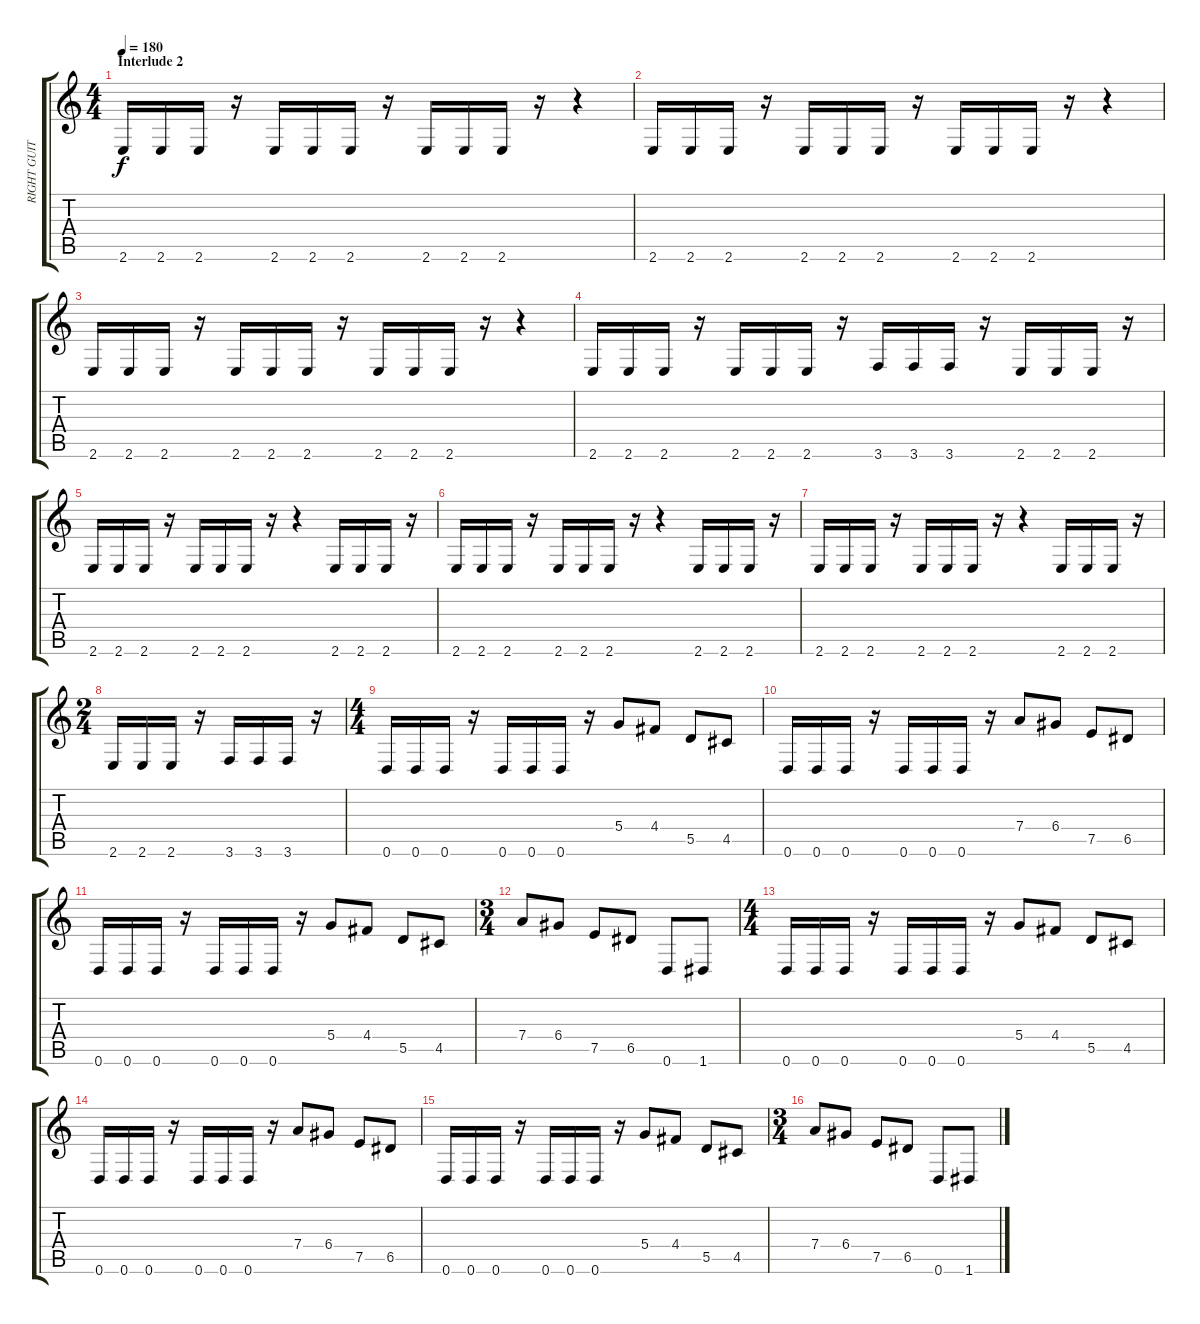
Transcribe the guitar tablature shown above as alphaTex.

\track ("RIGHT GUITAR" "RIGHT GUIT") {instrument distortionguitar}
\staff {score tabs}
\tuning (E4 B3 G3 D3 A2 D2) {hide}
\ts (4 4)
\section ("" "Interlude 2")
\tempo 180
\clef g2
\ks c
2.6.16{dy f} 2.6.16 2.6.16 r.16 2.6.16 2.6.16 2.6.16 r.16 2.6.16 2.6.16 2.6.16 r.16 r.4 |
2.6.16 2.6.16 2.6.16 r.16 2.6.16 2.6.16 2.6.16 r.16 2.6.16 2.6.16 2.6.16 r.16 r.4 |
2.6.16 2.6.16 2.6.16 r.16 2.6.16 2.6.16 2.6.16 r.16 2.6.16 2.6.16 2.6.16 r.16 r.4 |
2.6.16 2.6.16 2.6.16 r.16 2.6.16 2.6.16 2.6.16 r.16 3.6.16 3.6.16 3.6.16 r.16 2.6.16 2.6.16 2.6.16 r.16 |
2.6.16 2.6.16 2.6.16 r.16 2.6.16 2.6.16 2.6.16 r.16 r.4 2.6.16 2.6.16 2.6.16 r.16 |
2.6.16 2.6.16 2.6.16 r.16 2.6.16 2.6.16 2.6.16 r.16 r.4 2.6.16 2.6.16 2.6.16 r.16 |
2.6.16 2.6.16 2.6.16 r.16 2.6.16 2.6.16 2.6.16 r.16 r.4 2.6.16 2.6.16 2.6.16 r.16 |
\ts (2 4)
2.6.16 2.6.16 2.6.16 r.16 3.6.16 3.6.16 3.6.16 r.16 |
\ts (4 4)
0.6.16 0.6.16 0.6.16 r.16 0.6.16 0.6.16 0.6.16 r.16 5.4.8 4.4.8 5.5.8 4.5.8 |
0.6.16 0.6.16 0.6.16 r.16 0.6.16 0.6.16 0.6.16 r.16 7.4.8 6.4.8 7.5.8 6.5.8 |
0.6.16 0.6.16 0.6.16 r.16 0.6.16 0.6.16 0.6.16 r.16 5.4.8 4.4.8 5.5.8 4.5.8 |
\ts (3 4)
7.4.8 6.4.8 7.5.8 6.5.8 0.6.8 1.6.8 |
\ts (4 4)
0.6.16 0.6.16 0.6.16 r.16 0.6.16 0.6.16 0.6.16 r.16 5.4.8 4.4.8 5.5.8 4.5.8 |
0.6.16 0.6.16 0.6.16 r.16 0.6.16 0.6.16 0.6.16 r.16 7.4.8 6.4.8 7.5.8 6.5.8 |
0.6.16 0.6.16 0.6.16 r.16 0.6.16 0.6.16 0.6.16 r.16 5.4.8 4.4.8 5.5.8 4.5.8 |
\ts (3 4)
7.4.8 6.4.8 7.5.8 6.5.8 0.6.8 1.6.8
